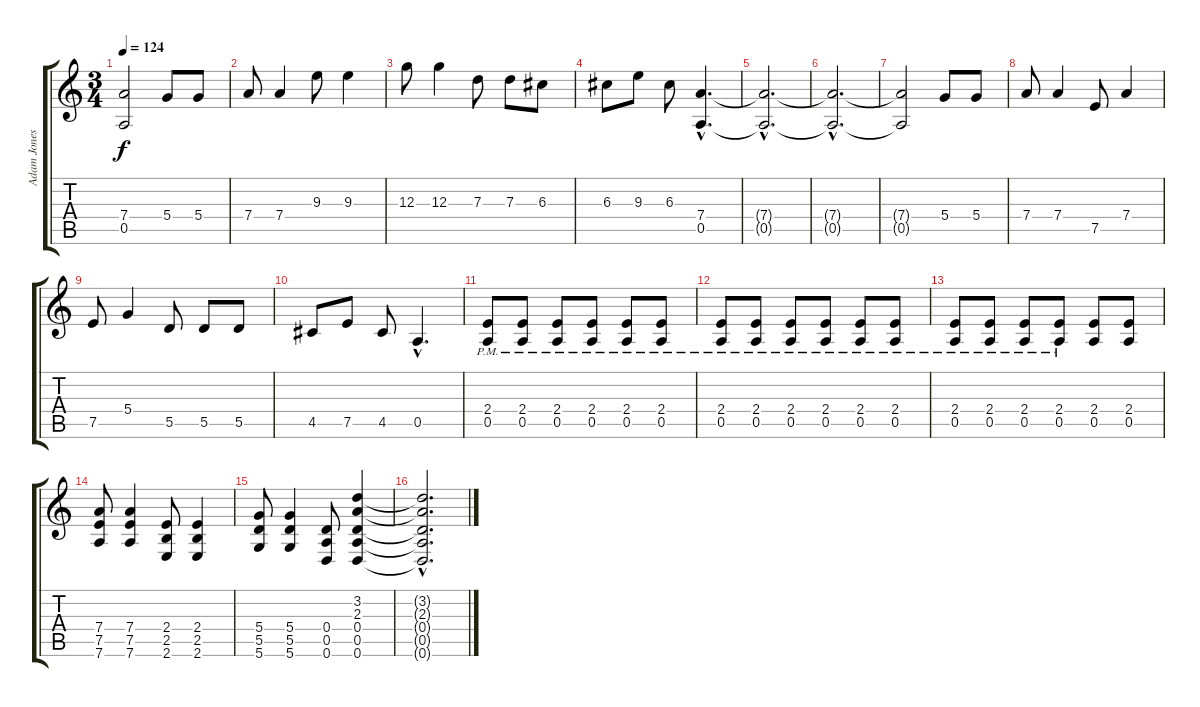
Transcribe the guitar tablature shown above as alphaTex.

\track ("Adam Jones" "Adam Jones") {instrument distortionguitar}
\staff {score tabs}
\tuning (E4 B3 G3 D3 A2 D2) {hide}
\ts (3 4)
\tempo 124
\clef g2
\ks c
(7.4{t} 0.5{t}).2{dy f} 5.4.8 5.4.8 |
7.4.8 7.4.4 9.3.8 9.3.4 |
12.3.8 12.3.4 7.3.8 7.3.8 6.3.8 |
6.3.8 9.3.8 6.3.8 (7.4{hac} 0.5{hac}).4{d} |
(7.4{hac t} 0.5{hac t}).2{d} |
(7.4{hac t} 0.5{hac t}).2{d} |
(7.4{t} 0.5{t}).2 5.4.8 5.4.8 |
7.4.8 7.4.4 7.5.8 7.4.4 |
7.5.8 5.4.4 5.5.8 5.5.8 5.5.8 |
4.5.8{volume 8} 7.5.8 4.5.8 0.5{hac}.4{d} |
(2.4{pm} 0.5{pm}).8{volume 5} (2.4{pm} 0.5{pm}).8{volume 14} (2.4{pm} 0.5{pm}).8 (2.4{pm} 0.5{pm}).8 (2.4{pm} 0.5{pm}).8 (2.4{pm} 0.5{pm}).8 |
(2.4{pm} 0.5{pm}).8 (2.4{pm} 0.5{pm}).8 (2.4{pm} 0.5{pm}).8 (2.4{pm} 0.5{pm}).8 (2.4{pm} 0.5{pm}).8 (2.4{pm} 0.5{pm}).8 |
(2.4{pm} 0.5{pm}).8 (2.4{pm} 0.5{pm}).8 (2.4{pm} 0.5{pm}).8 (2.4{pm} 0.5{pm}).8 (2.4 0.5).8 (2.4 0.5).8 |
(7.4 7.5 7.6).8 (7.4 7.5 7.6).4 (2.4 2.5 2.6).8 (2.4 2.5 2.6).4 |
(5.4 5.5 5.6).8 (5.4 5.5 5.6).4 (0.4 0.5 0.6).8 (3.2 2.3 0.4 0.5 0.6).4 |
(3.2{hac t} 2.3{hac t} 0.4{hac t} 0.5{hac t} 0.6{hac t}).2{d}
